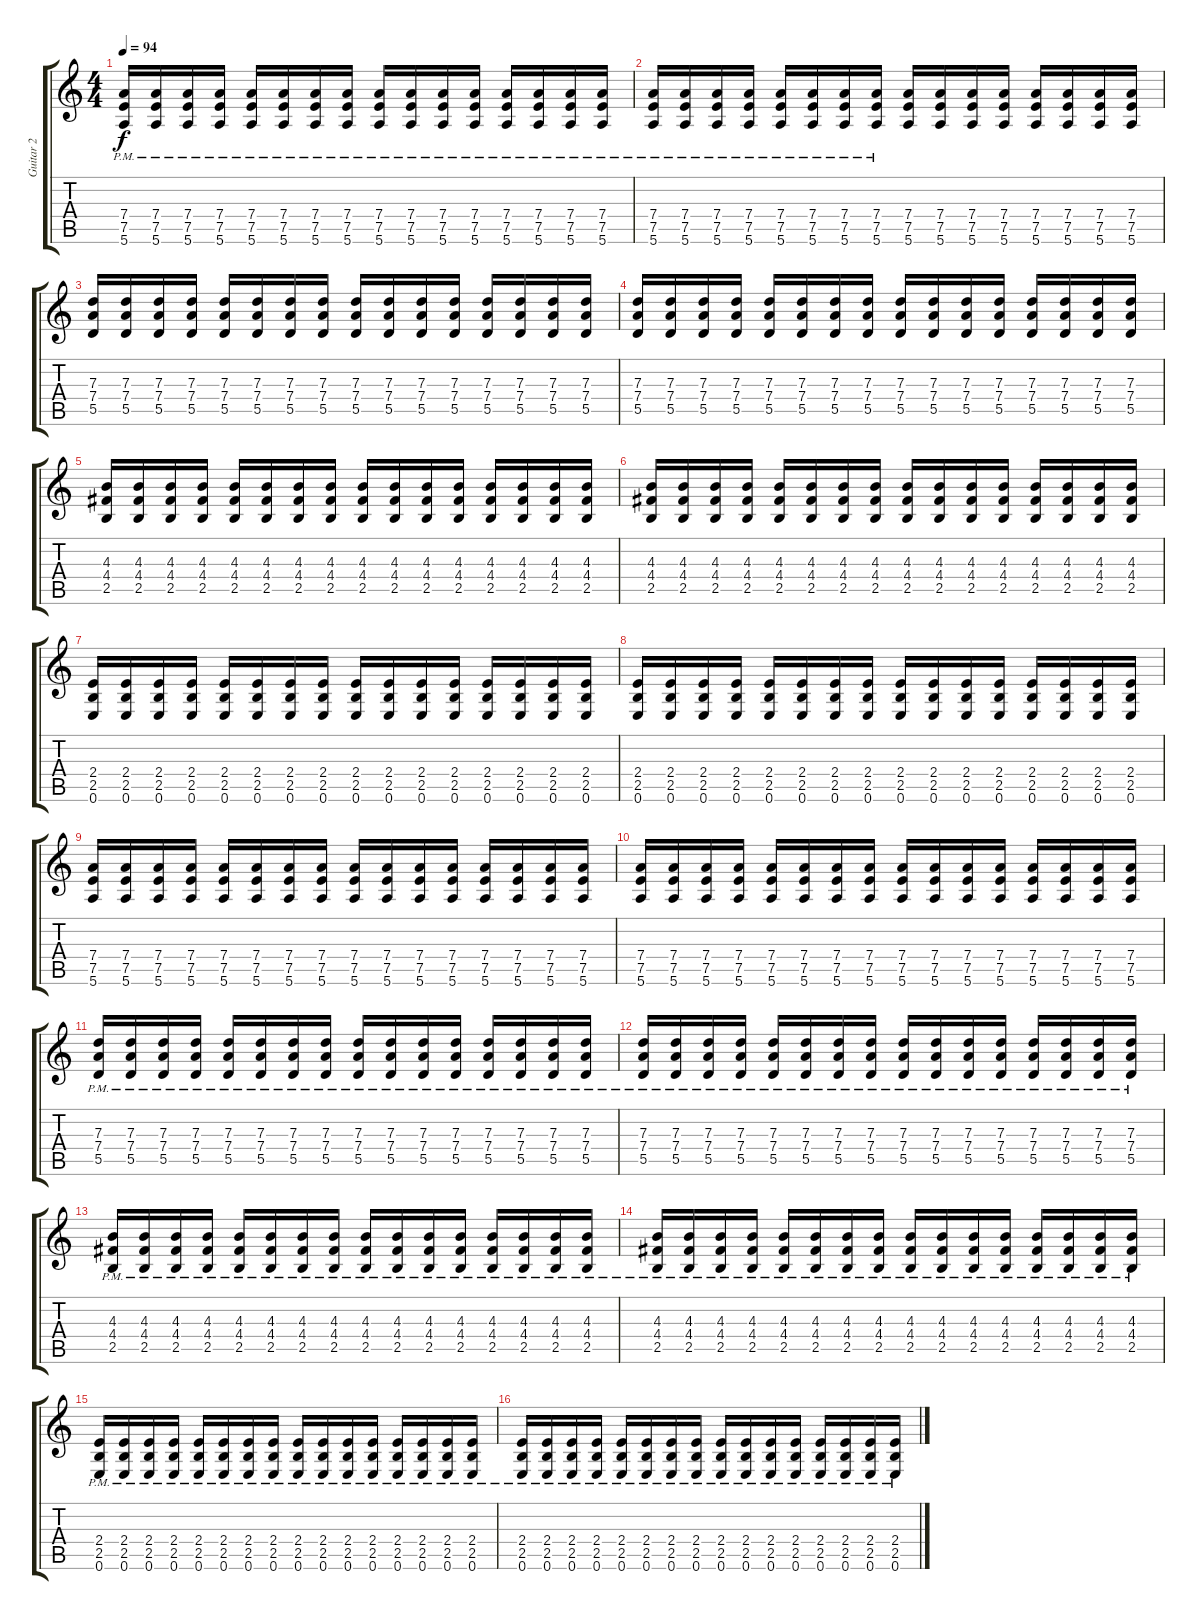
\track ("Guitar 2" "Guitar 2") {instrument distortionguitar}
\staff {score tabs}
\tuning (E4 B3 G3 D3 A2 E2) {hide}
\ts (4 4)
\tempo 94
\clef g2
\ks c
(7.4{pm} 7.5{pm} 5.6{pm}).16{dy f} (7.4{pm} 7.5{pm} 5.6{pm}).16 (7.4{pm} 7.5{pm} 5.6{pm}).16 (7.4{pm} 7.5{pm} 5.6{pm}).16 (7.4{pm} 7.5{pm} 5.6{pm}).16 (7.4{pm} 7.5{pm} 5.6{pm}).16 (7.4{pm} 7.5{pm} 5.6{pm}).16 (7.4{pm} 7.5{pm} 5.6{pm}).16 (7.4{pm} 7.5{pm} 5.6{pm}).16 (7.4{pm} 7.5{pm} 5.6{pm}).16 (7.4{pm} 7.5{pm} 5.6{pm}).16 (7.4{pm} 7.5{pm} 5.6{pm}).16 (7.4{pm} 7.5{pm} 5.6{pm}).16 (7.4{pm} 7.5{pm} 5.6{pm}).16 (7.4{pm} 7.5{pm} 5.6{pm}).16 (7.4{pm} 7.5{pm} 5.6{pm}).16 |
(7.4{pm} 7.5{pm} 5.6{pm}).16 (7.4{pm} 7.5{pm} 5.6{pm}).16 (7.4{pm} 7.5{pm} 5.6{pm}).16 (7.4{pm} 7.5{pm} 5.6{pm}).16 (7.4{pm} 7.5{pm} 5.6{pm}).16 (7.4{pm} 7.5{pm} 5.6{pm}).16 (7.4{pm} 7.5{pm} 5.6{pm}).16 (7.4{pm} 7.5{pm} 5.6{pm}).16 (7.4 7.5 5.6).16{volume 4} (7.4 7.5 5.6).16 (7.4 7.5 5.6).16 (7.4 7.5 5.6).16 (7.4 7.5 5.6).16{volume 5} (7.4 7.5 5.6).16 (7.4 7.5 5.6).16 (7.4 7.5 5.6).16 |
(7.3 7.4 5.5).16 (7.3 7.4 5.5).16 (7.3 7.4 5.5).16 (7.3 7.4 5.5).16 (7.3 7.4 5.5).16 (7.3 7.4 5.5).16 (7.3 7.4 5.5).16 (7.3 7.4 5.5).16 (7.3 7.4 5.5).16 (7.3 7.4 5.5).16 (7.3 7.4 5.5).16 (7.3 7.4 5.5).16 (7.3 7.4 5.5).16 (7.3 7.4 5.5).16 (7.3 7.4 5.5).16 (7.3 7.4 5.5).16 |
(7.3 7.4 5.5).16 (7.3 7.4 5.5).16 (7.3 7.4 5.5).16 (7.3 7.4 5.5).16 (7.3 7.4 5.5).16 (7.3 7.4 5.5).16 (7.3 7.4 5.5).16 (7.3 7.4 5.5).16 (7.3 7.4 5.5).16 (7.3 7.4 5.5).16 (7.3 7.4 5.5).16 (7.3 7.4 5.5).16 (7.3 7.4 5.5).16 (7.3 7.4 5.5).16 (7.3 7.4 5.5).16 (7.3 7.4 5.5).16 |
(4.3 4.4 2.5).16 (4.3 4.4 2.5).16 (4.3 4.4 2.5).16 (4.3 4.4 2.5).16 (4.3 4.4 2.5).16 (4.3 4.4 2.5).16 (4.3 4.4 2.5).16 (4.3 4.4 2.5).16 (4.3 4.4 2.5).16 (4.3 4.4 2.5).16 (4.3 4.4 2.5).16 (4.3 4.4 2.5).16 (4.3 4.4 2.5).16 (4.3 4.4 2.5).16 (4.3 4.4 2.5).16 (4.3 4.4 2.5).16 |
(4.3 4.4 2.5).16 (4.3 4.4 2.5).16 (4.3 4.4 2.5).16 (4.3 4.4 2.5).16 (4.3 4.4 2.5).16 (4.3 4.4 2.5).16 (4.3 4.4 2.5).16 (4.3 4.4 2.5).16 (4.3 4.4 2.5).16 (4.3 4.4 2.5).16 (4.3 4.4 2.5).16 (4.3 4.4 2.5).16 (4.3 4.4 2.5).16 (4.3 4.4 2.5).16 (4.3 4.4 2.5).16 (4.3 4.4 2.5).16 |
(2.4 2.5 0.6).16 (2.4 2.5 0.6).16 (2.4 2.5 0.6).16 (2.4 2.5 0.6).16 (2.4 2.5 0.6).16 (2.4 2.5 0.6).16 (2.4 2.5 0.6).16 (2.4 2.5 0.6).16 (2.4 2.5 0.6).16 (2.4 2.5 0.6).16 (2.4 2.5 0.6).16 (2.4 2.5 0.6).16 (2.4 2.5 0.6).16 (2.4 2.5 0.6).16 (2.4 2.5 0.6).16 (2.4 2.5 0.6).16 |
(2.4 2.5 0.6).16 (2.4 2.5 0.6).16 (2.4 2.5 0.6).16 (2.4 2.5 0.6).16 (2.4 2.5 0.6).16 (2.4 2.5 0.6).16 (2.4 2.5 0.6).16 (2.4 2.5 0.6).16 (2.4 2.5 0.6).16 (2.4 2.5 0.6).16 (2.4 2.5 0.6).16 (2.4 2.5 0.6).16 (2.4 2.5 0.6).16 (2.4 2.5 0.6).16 (2.4 2.5 0.6).16 (2.4 2.5 0.6).16 |
(7.4 7.5 5.6).16 (7.4 7.5 5.6).16 (7.4 7.5 5.6).16 (7.4 7.5 5.6).16 (7.4 7.5 5.6).16 (7.4 7.5 5.6).16 (7.4 7.5 5.6).16 (7.4 7.5 5.6).16 (7.4 7.5 5.6).16 (7.4 7.5 5.6).16 (7.4 7.5 5.6).16 (7.4 7.5 5.6).16 (7.4 7.5 5.6).16 (7.4 7.5 5.6).16 (7.4 7.5 5.6).16 (7.4 7.5 5.6).16 |
(7.4 7.5 5.6).16 (7.4 7.5 5.6).16 (7.4 7.5 5.6).16 (7.4 7.5 5.6).16 (7.4 7.5 5.6).16 (7.4 7.5 5.6).16 (7.4 7.5 5.6).16 (7.4 7.5 5.6).16 (7.4 7.5 5.6).16 (7.4 7.5 5.6).16 (7.4 7.5 5.6).16 (7.4 7.5 5.6).16 (7.4 7.5 5.6).16 (7.4 7.5 5.6).16 (7.4 7.5 5.6).16 (7.4 7.5 5.6).16 |
(7.3{pm} 7.4{pm} 5.5{pm}).16{volume 3} (7.3{pm} 7.4{pm} 5.5{pm}).16 (7.3{pm} 7.4{pm} 5.5{pm}).16 (7.3{pm} 7.4{pm} 5.5{pm}).16 (7.3{pm} 7.4{pm} 5.5{pm}).16 (7.3{pm} 7.4{pm} 5.5{pm}).16 (7.3{pm} 7.4{pm} 5.5{pm}).16 (7.3{pm} 7.4{pm} 5.5{pm}).16 (7.3{pm} 7.4{pm} 5.5{pm}).16 (7.3{pm} 7.4{pm} 5.5{pm}).16 (7.3{pm} 7.4{pm} 5.5{pm}).16 (7.3{pm} 7.4{pm} 5.5{pm}).16 (7.3{pm} 7.4{pm} 5.5{pm}).16 (7.3{pm} 7.4{pm} 5.5{pm}).16 (7.3{pm} 7.4{pm} 5.5{pm}).16 (7.3{pm} 7.4{pm} 5.5{pm}).16 |
(7.3{pm} 7.4{pm} 5.5{pm}).16 (7.3{pm} 7.4{pm} 5.5{pm}).16 (7.3{pm} 7.4{pm} 5.5{pm}).16 (7.3{pm} 7.4{pm} 5.5{pm}).16 (7.3{pm} 7.4{pm} 5.5{pm}).16 (7.3{pm} 7.4{pm} 5.5{pm}).16 (7.3{pm} 7.4{pm} 5.5{pm}).16 (7.3{pm} 7.4{pm} 5.5{pm}).16 (7.3{pm} 7.4{pm} 5.5{pm}).16 (7.3{pm} 7.4{pm} 5.5{pm}).16 (7.3{pm} 7.4{pm} 5.5{pm}).16 (7.3{pm} 7.4{pm} 5.5{pm}).16 (7.3{pm} 7.4{pm} 5.5{pm}).16 (7.3{pm} 7.4{pm} 5.5{pm}).16 (7.3{pm} 7.4{pm} 5.5{pm}).16 (7.3{pm} 7.4{pm} 5.5{pm}).16 |
(4.3{pm} 4.4{pm} 2.5{pm}).16 (4.3{pm} 4.4{pm} 2.5{pm}).16 (4.3{pm} 4.4{pm} 2.5{pm}).16 (4.3{pm} 4.4{pm} 2.5{pm}).16 (4.3{pm} 4.4{pm} 2.5{pm}).16 (4.3{pm} 4.4{pm} 2.5{pm}).16 (4.3{pm} 4.4{pm} 2.5{pm}).16 (4.3{pm} 4.4{pm} 2.5{pm}).16 (4.3{pm} 4.4{pm} 2.5{pm}).16 (4.3{pm} 4.4{pm} 2.5{pm}).16 (4.3{pm} 4.4{pm} 2.5{pm}).16 (4.3{pm} 4.4{pm} 2.5{pm}).16 (4.3{pm} 4.4{pm} 2.5{pm}).16 (4.3{pm} 4.4{pm} 2.5{pm}).16 (4.3{pm} 4.4{pm} 2.5{pm}).16 (4.3{pm} 4.4{pm} 2.5{pm}).16 |
(4.3{pm} 4.4{pm} 2.5{pm}).16 (4.3{pm} 4.4{pm} 2.5{pm}).16 (4.3{pm} 4.4{pm} 2.5{pm}).16 (4.3{pm} 4.4{pm} 2.5{pm}).16 (4.3{pm} 4.4{pm} 2.5{pm}).16 (4.3{pm} 4.4{pm} 2.5{pm}).16 (4.3{pm} 4.4{pm} 2.5{pm}).16 (4.3{pm} 4.4{pm} 2.5{pm}).16 (4.3{pm} 4.4{pm} 2.5{pm}).16 (4.3{pm} 4.4{pm} 2.5{pm}).16 (4.3{pm} 4.4{pm} 2.5{pm}).16 (4.3{pm} 4.4{pm} 2.5{pm}).16 (4.3{pm} 4.4{pm} 2.5{pm}).16 (4.3{pm} 4.4{pm} 2.5{pm}).16 (4.3{pm} 4.4{pm} 2.5{pm}).16 (4.3{pm} 4.4{pm} 2.5{pm}).16 |
(2.4{pm} 2.5{pm} 0.6{pm}).16 (2.4{pm} 2.5{pm} 0.6{pm}).16 (2.4{pm} 2.5{pm} 0.6{pm}).16 (2.4{pm} 2.5{pm} 0.6{pm}).16 (2.4{pm} 2.5{pm} 0.6{pm}).16 (2.4{pm} 2.5{pm} 0.6{pm}).16 (2.4{pm} 2.5{pm} 0.6{pm}).16 (2.4{pm} 2.5{pm} 0.6{pm}).16 (2.4{pm} 2.5{pm} 0.6{pm}).16 (2.4{pm} 2.5{pm} 0.6{pm}).16 (2.4{pm} 2.5{pm} 0.6{pm}).16 (2.4{pm} 2.5{pm} 0.6{pm}).16 (2.4{pm} 2.5{pm} 0.6{pm}).16 (2.4{pm} 2.5{pm} 0.6{pm}).16 (2.4{pm} 2.5{pm} 0.6{pm}).16 (2.4{pm} 2.5{pm} 0.6{pm}).16 |
(2.4{pm} 2.5{pm} 0.6{pm}).16 (2.4{pm} 2.5{pm} 0.6{pm}).16 (2.4{pm} 2.5{pm} 0.6{pm}).16 (2.4{pm} 2.5{pm} 0.6{pm}).16 (2.4{pm} 2.5{pm} 0.6{pm}).16 (2.4{pm} 2.5{pm} 0.6{pm}).16 (2.4{pm} 2.5{pm} 0.6{pm}).16 (2.4{pm} 2.5{pm} 0.6{pm}).16 (2.4{pm} 2.5{pm} 0.6{pm}).16 (2.4{pm} 2.5{pm} 0.6{pm}).16 (2.4{pm} 2.5{pm} 0.6{pm}).16 (2.4{pm} 2.5{pm} 0.6{pm}).16 (2.4{pm} 2.5{pm} 0.6{pm}).16 (2.4{pm} 2.5{pm} 0.6{pm}).16 (2.4{pm} 2.5{pm} 0.6{pm}).16 (2.4{pm} 2.5{pm} 0.6{pm}).16
